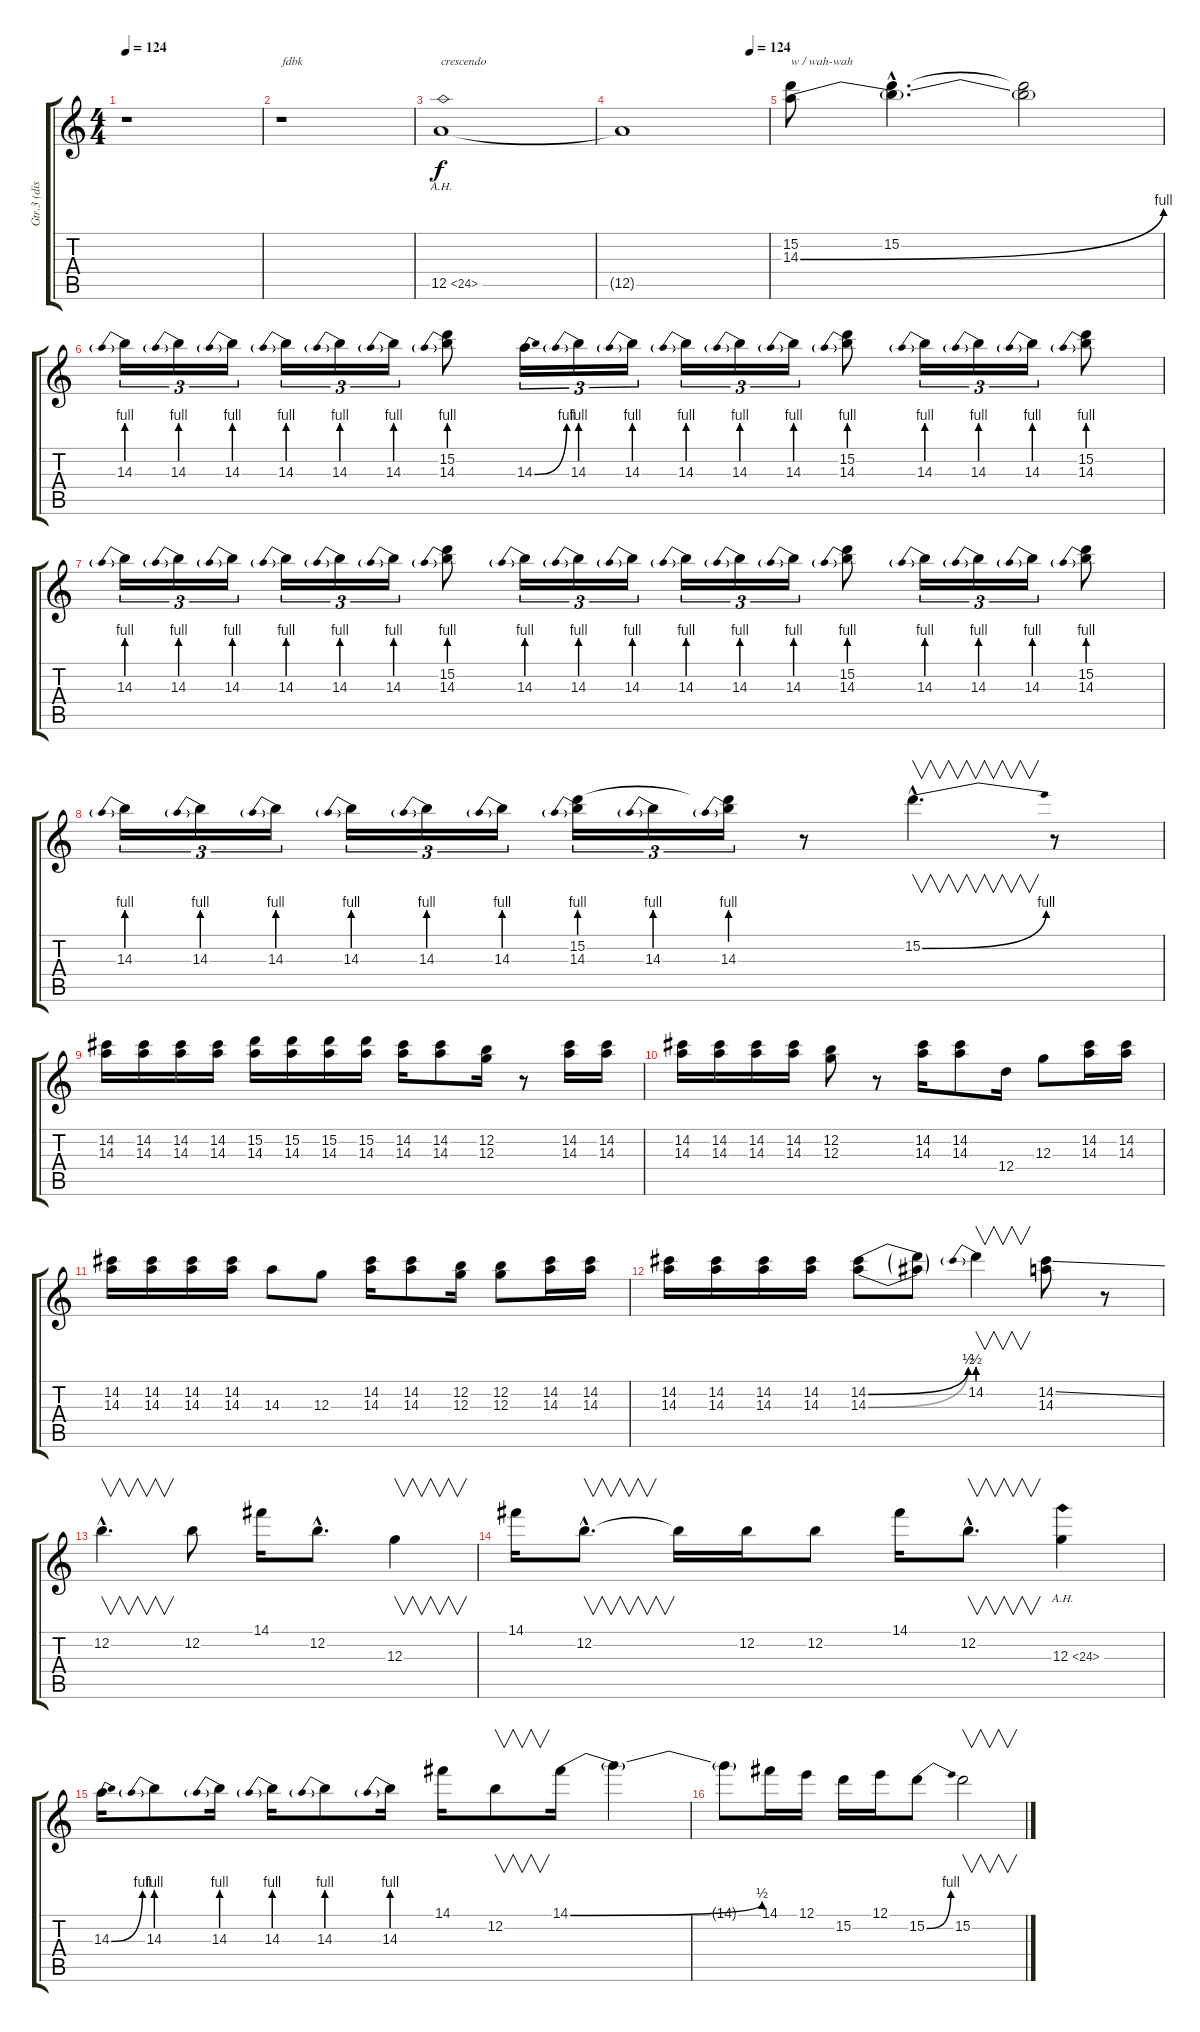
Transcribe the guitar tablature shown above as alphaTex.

\track ("Gtr.3 (disto)" "Gtr.3 (dis") {instrument distortionguitar}
\staff {score tabs}
\tuning (E4 B3 G3 D3 A2 E2) {hide}
\ts (4 4)
\tempo 124
\clef g2
\ks c
r.1{dy f} |
r.1{txt "fdbk         "} |
12.5{ah 12}.1{txt "crescendo"} |
\tempo (124 0.875)
12.5{t}.1 |
(15.2 14.3{be (bend 0 0 60 4)}).8{txt "w / wah-wah"} (15.2{hac} 14.3{hac t}).4{d} (15.2{t} 14.3{t}).2 |
14.3{be (prebend 0 4 60 4)}.16{tu (3 2)} 14.3{be (prebend 0 4 60 4)}.16{tu (3 2)} 14.3{be (prebend 0 4 60 4)}.16{tu (3 2)} 14.3{be (prebend 0 4 60 4)}.16{tu (3 2)} 14.3{be (prebend 0 4 60 4)}.16{tu (3 2)} 14.3{be (prebend 0 4 60 4)}.16{tu (3 2)} (15.2 14.3{be (prebend 0 4 60 4)}).8 14.3{be (bend 0 0 60 4)}.16{tu (3 2)} 14.3{be (prebend 0 4 60 4)}.16{tu (3 2)} 14.3{be (prebend 0 4 60 4)}.16{tu (3 2)} 14.3{be (prebend 0 4 60 4)}.16{tu (3 2)} 14.3{be (prebend 0 4 60 4)}.16{tu (3 2)} 14.3{be (prebend 0 4 60 4)}.16{tu (3 2)} (15.2 14.3{be (prebend 0 4 60 4)}).8 14.3{be (prebend 0 4 60 4)}.16{tu (3 2)} 14.3{be (prebend 0 4 60 4)}.16{tu (3 2)} 14.3{be (prebend 0 4 60 4)}.16{tu (3 2)} (15.2 14.3{be (prebend 0 4 60 4)}).8 |
14.3{be (prebend 0 4 60 4)}.16{tu (3 2)} 14.3{be (prebend 0 4 60 4)}.16{tu (3 2)} 14.3{be (prebend 0 4 60 4)}.16{tu (3 2)} 14.3{be (prebend 0 4 60 4)}.16{tu (3 2)} 14.3{be (prebend 0 4 60 4)}.16{tu (3 2)} 14.3{be (prebend 0 4 60 4)}.16{tu (3 2)} (15.2 14.3{be (prebend 0 4 60 4)}).8 14.3{be (prebend 0 4 60 4)}.16{tu (3 2)} 14.3{be (prebend 0 4 60 4)}.16{tu (3 2)} 14.3{be (prebend 0 4 60 4)}.16{tu (3 2)} 14.3{be (prebend 0 4 60 4)}.16{tu (3 2)} 14.3{be (prebend 0 4 60 4)}.16{tu (3 2)} 14.3{be (prebend 0 4 60 4)}.16{tu (3 2)} (15.2 14.3{be (prebend 0 4 60 4)}).8 14.3{be (prebend 0 4 60 4)}.16{tu (3 2)} 14.3{be (prebend 0 4 60 4)}.16{tu (3 2)} 14.3{be (prebend 0 4 60 4)}.16{tu (3 2)} (15.2 14.3{be (prebend 0 4 60 4)}).8 |
14.3{be (prebend 0 4 60 4)}.16{tu (3 2)} 14.3{be (prebend 0 4 60 4)}.16{tu (3 2)} 14.3{be (prebend 0 4 60 4)}.16{tu (3 2)} 14.3{be (prebend 0 4 60 4)}.16{tu (3 2)} 14.3{be (prebend 0 4 60 4)}.16{tu (3 2)} 14.3{be (prebend 0 4 60 4)}.16{tu (3 2)} (15.2 14.3{be (prebend 0 4 60 4)}).16{tu (3 2)} 14.3{be (prebend 0 4 60 4)}.16{tu (3 2)} (15.2{t} 14.3{be (prebend 0 4 60 4)}).16{tu (3 2)} r.8 15.2{be (bend 0 0 60 4) hac}.4{v d} r.8 |
(14.2 14.3).16 (14.2 14.3).16 (14.2 14.3).16 (14.2 14.3).16 (15.2 14.3).16 (15.2 14.3).16 (15.2 14.3).16 (15.2 14.3).16 (14.2 14.3).16 (14.2 14.3).8 (12.2 12.3).16 r.8 (14.2 14.3).16 (14.2 14.3).16 |
(14.2 14.3).16 (14.2 14.3).16 (14.2 14.3).16 (14.2 14.3).16 (12.2 12.3).8 r.8 (14.2 14.3).16 (14.2 14.3).8 12.4.16 12.3.8 (14.2 14.3).16 (14.2 14.3).16 |
(14.2 14.3).16 (14.2 14.3).16 (14.2 14.3).16 (14.2 14.3).16 14.3.8 12.3.8 (14.2 14.3).16 (14.2 14.3).8 (12.2 12.3).16 (12.2 12.3).8 (14.2 14.3).16 (14.2 14.3).16 |
(14.2 14.3).16 (14.2 14.3).16 (14.2 14.3).16 (14.2 14.3).16 (14.2{be (bend 0 0 60 2)} 14.3{be (bend 0 0 60 2)}).8 (14.2{t} 14.3{t}).8 14.2{be (prebend 0 2 60 2)}.4{v} (14.2{ss} 14.3).8 r.8 |
12.2{hac}.4{v d} 12.2.8 14.1.16 12.2{hac}.8{d} 12.3.4{v} |
14.1.16 12.2{hac}.8{v d} 12.2{t}.16 12.2.16 12.2.8 14.1.16 12.2{hac}.8{v d} 12.3{ah 12}.4 |
14.3{be (bend 0 0 60 4)}.16 14.3{be (prebend 0 4 60 4)}.8 14.3{be (prebend 0 4 60 4)}.16 14.3{be (prebend 0 4 60 4)}.16 14.3{be (prebend 0 4 60 4)}.8 14.3{be (prebend 0 4 60 4)}.16 14.1.16 12.2.8{v} 14.1{be (bend 0 0 60 2)}.16 14.1{t}.4 |
14.1{t}.8 14.1.16 12.1.16 15.2.16 12.1.16 15.2{be (bend 0 0 60 4)}.8 15.2.2{v}
